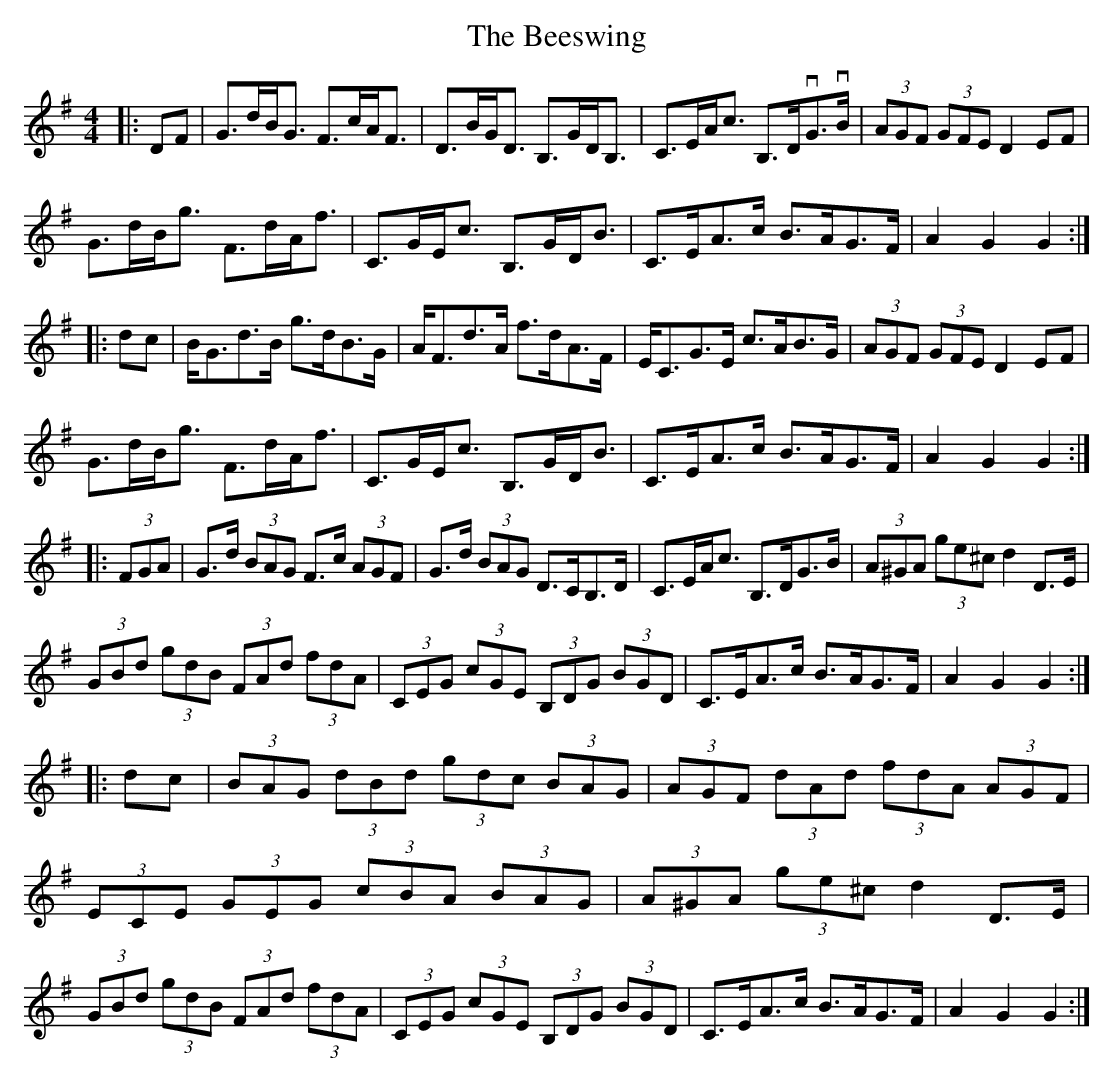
X:1
T: The Beeswing
M: 4/4
L: 1/8
K: Gmaj
|:DF|G>dB<G F>cA<F|D>BG<D B,>GD<B,|C>EA<c B,>DvG>vB|(3AGF (3GFE D2EF|
G>dB<g F>dA<f|C>GE<c B,>GD<B|C>EA>c B>AG>F|A2G2 G2:|
|:dc|B<Gd>B g>dB>G|A<Fd>A f>dA>F|E<CG>E c>AB>G|(3AGF (3GFE D2EF|
G>dB<g F>dA<f|C>GE<c B,>GD<B|C>EA>c B>AG>F|A2G2 G2:|
|:(3FGA|G>d (3BAG F>c (3AGF|G>d (3BAG D>CB,>D|C>EA<c B,>DG>B|(3A^GA (3ge^c d2D>E|
(3GBd (3gdB (3FAd (3fdA|(3CEG (3cGE (3B,DG (3BGD|C>EA>c B>AG>F|A2G2 G2:|
|:dc|(3BAG (3dBd (3gdc (3BAG|(3AGF (3dAd (3fdA (3AGF|
(3ECE (3GEG (3cBA (3BAG|(3A^GA (3ge^c d2D>E|
(3GBd (3gdB (3FAd (3fdA|(3CEG (3cGE (3B,DG (3BGD|C>EA>c B>AG>F|A2G2 G2:|
